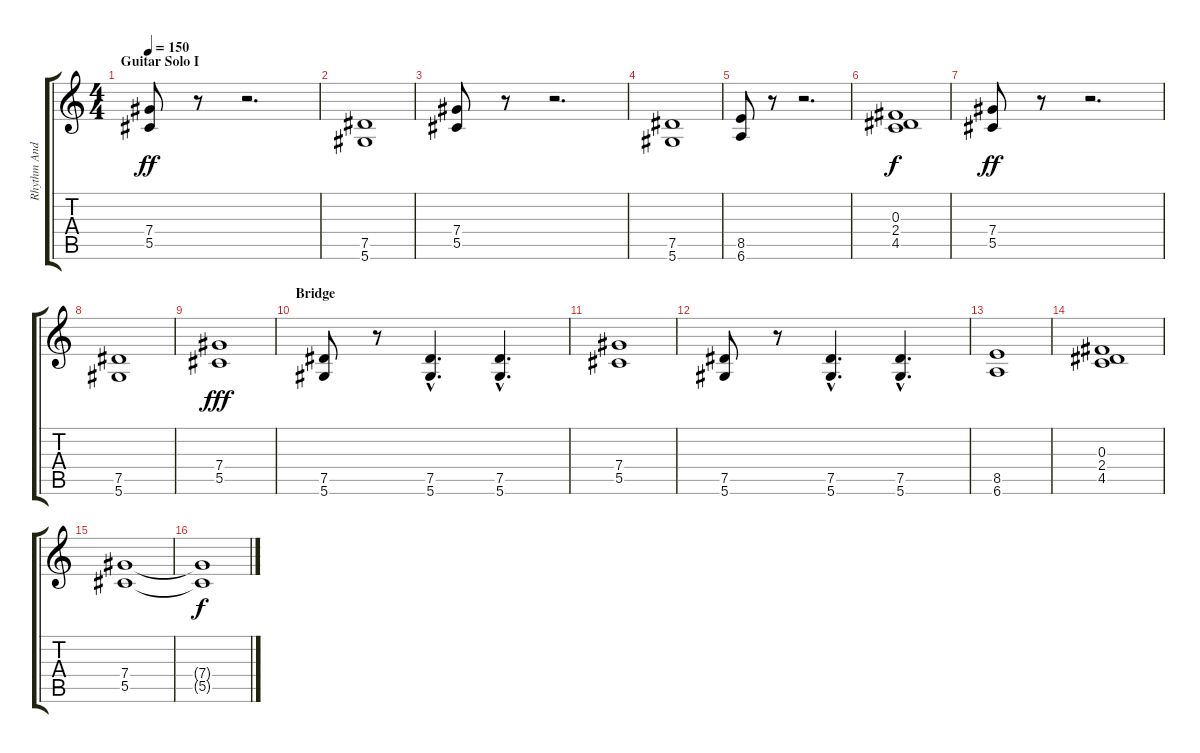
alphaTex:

\track ("Rhythm And Harmony" "Rhythm And") {instrument overdrivenguitar}
\staff {score tabs}
\tuning (Eb4 Bb3 Gb3 Db3 Ab2 Eb2) {hide}
\ts (4 4)
\section ("" "Guitar Solo I")
\tempo 150
\clef g2
\ks c
(7.4 5.5).8{dy ff} r.8 r.2{d} |
(7.5 5.6).1 |
(7.4 5.5).8 r.8 r.2{d} |
(7.5 5.6).1 |
(8.5 6.6).8 r.8 r.2{d} |
(0.3 2.4 4.5).1{dy f} |
(7.4 5.5).8{dy ff} r.8 r.2{d} |
(7.5 5.6).1 |
(7.4 5.5).1{dy fff} |
\section ("" "Bridge")
(7.5 5.6).8 r.8 (7.5{hac} 5.6{hac}).4{d} (7.5{hac} 5.6{hac}).4{d} |
(7.4 5.5).1 |
(7.5 5.6).8 r.8 (7.5{hac} 5.6{hac}).4{d} (7.5{hac} 5.6{hac}).4{d} |
(8.5 6.6).1 |
(0.3 2.4 4.5).1 |
(7.4 5.5).1 |
(7.4{t} 5.5{t}).1{dy f}
